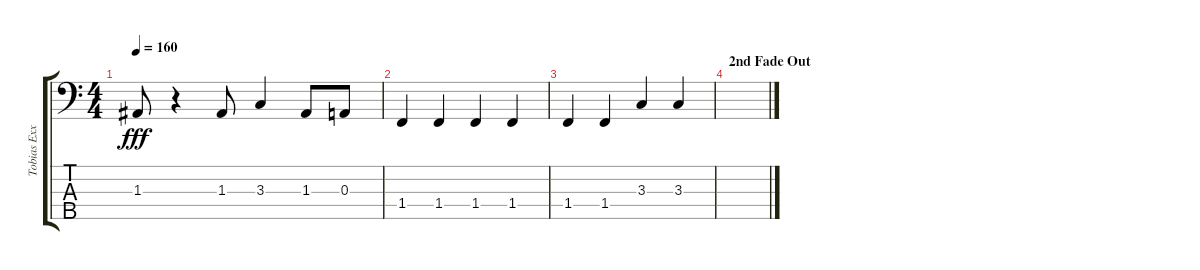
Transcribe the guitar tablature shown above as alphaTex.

\track ("Tobias Exxel" "Tobias Exx") {instrument electricbassfinger}
\staff {score tabs}
\tuning (G2 D2 A1 E1 B0) {hide}
\ts (4 4)
\tempo 160
\clef f4
\ks c
1.3.8{dy fff volume 3} r.4 1.3.8 3.3.4 1.3.8 0.3.8 |
1.4.4{volume 2} 1.4.4 1.4.4 1.4.4 |
1.4.4{volume 1} 1.4.4 3.3.4 3.3.4 |
\section ("" "2nd Fade Out")
